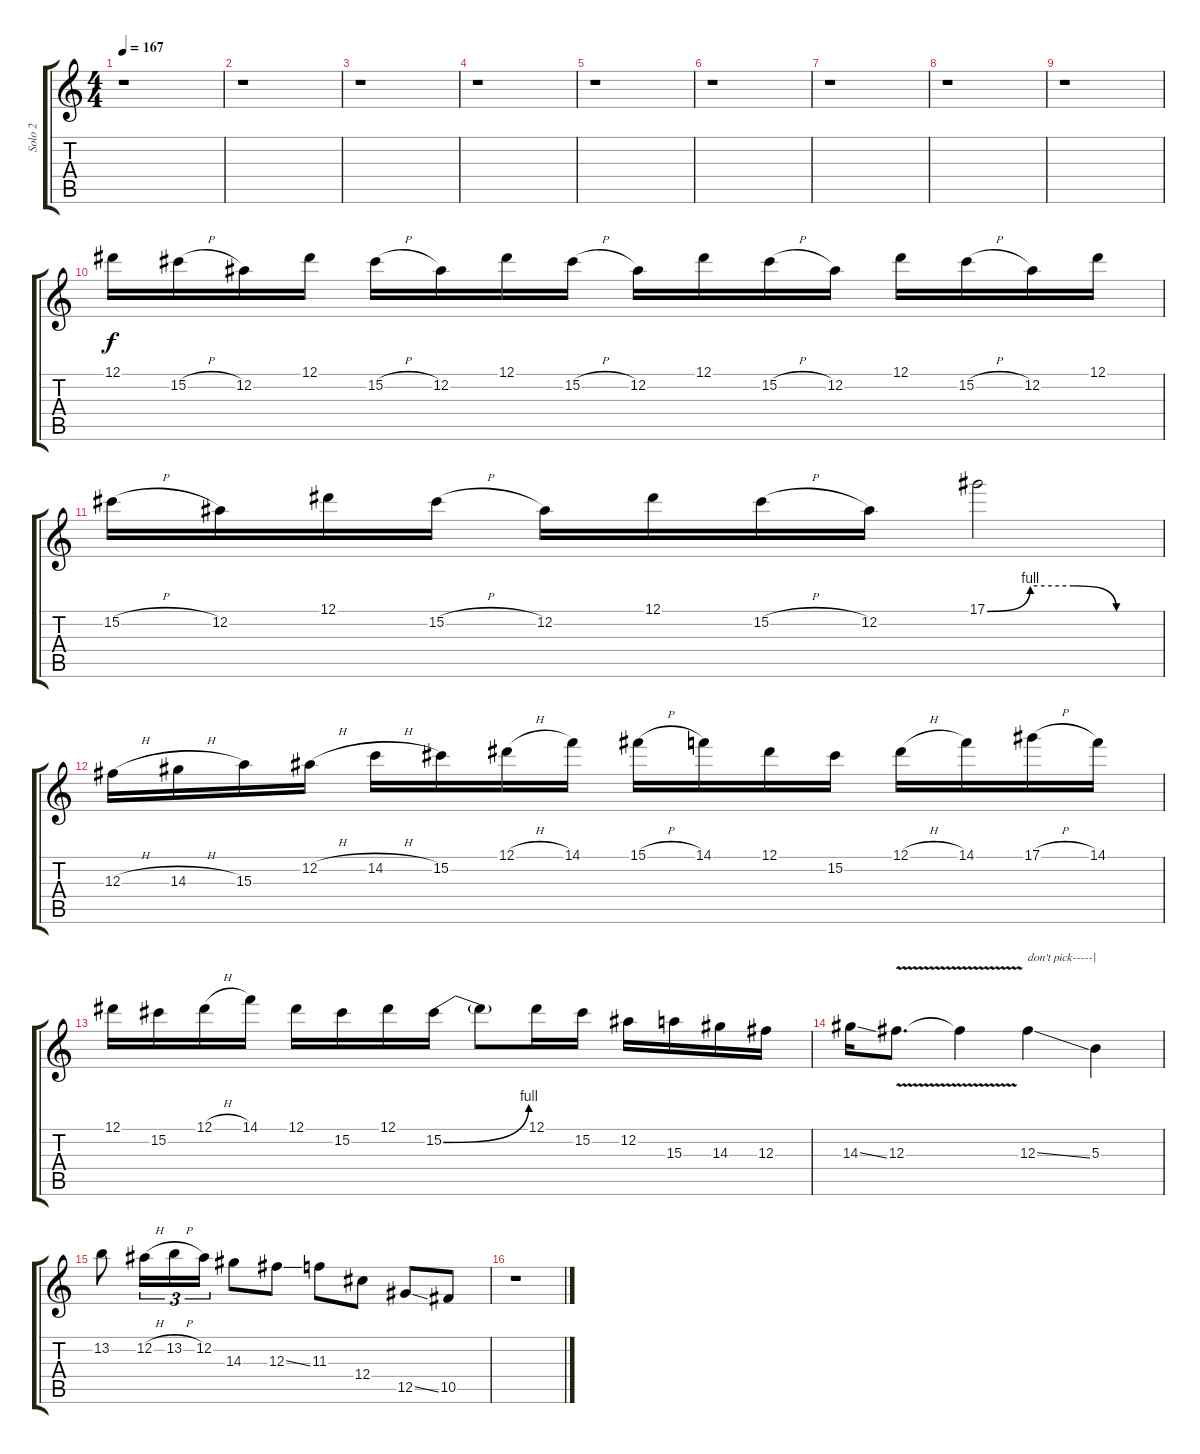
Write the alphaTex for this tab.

\track ("Solo 2" "Solo 2") {instrument distortionguitar}
\staff {score tabs}
\tuning (Eb4 Bb3 Gb3 Db3 Ab2 Eb2) {hide}
\ts (4 4)
\tempo 167
\clef g2
\ks c
r.1{dy f} |
r.1 |
r.1 |
r.1 |
r.1 |
r.1 |
r.1 |
r.1 |
r.1 |
12.1.16 15.2{h}.16 12.2.16 12.1.16 15.2{h}.16 12.2.16 12.1.16 15.2{h}.16 12.2.16 12.1.16 15.2{h}.16 12.2.16 12.1.16 15.2{h}.16 12.2.16 12.1.16 |
15.2{h}.16 12.2.16 12.1.16 15.2{h}.16 12.2.16 12.1.16 15.2{h}.16 12.2.16 17.1{be (custom 0 0 15 4 30 4 45 0 60 0)}.2 |
12.3{h}.16 14.3{h}.16 15.3.16 12.2{h}.16 14.2{h}.16 15.2.16 12.1{h}.16 14.1.16 15.1{h}.16 14.1.16 12.1.16 15.2.16 12.1{h}.16 14.1.16 17.1{h}.16 14.1.16 |
12.1.16 15.2.16 12.1{h}.16 14.1.16 12.1.16 15.2.16 12.1.16 15.2{be (bend 0 0 60 4)}.16 15.2{t}.8 12.1.16 15.2.16 12.2.16 15.3.16 14.3.16 12.3.16 |
14.3{ss}.16 12.3{v}.8{d} 12.3{t}.4 12.3{ss}.4{txt "don't pick-----|"} 5.3.4 |
13.2.8 12.2{h}.16{tu (3 2)} 13.2{h}.16{tu (3 2)} 12.2.16{tu (3 2)} 14.3.8 12.3{ss}.8 11.3.8 12.4.8 12.5{ss}.8 10.5.8 |
r.1
